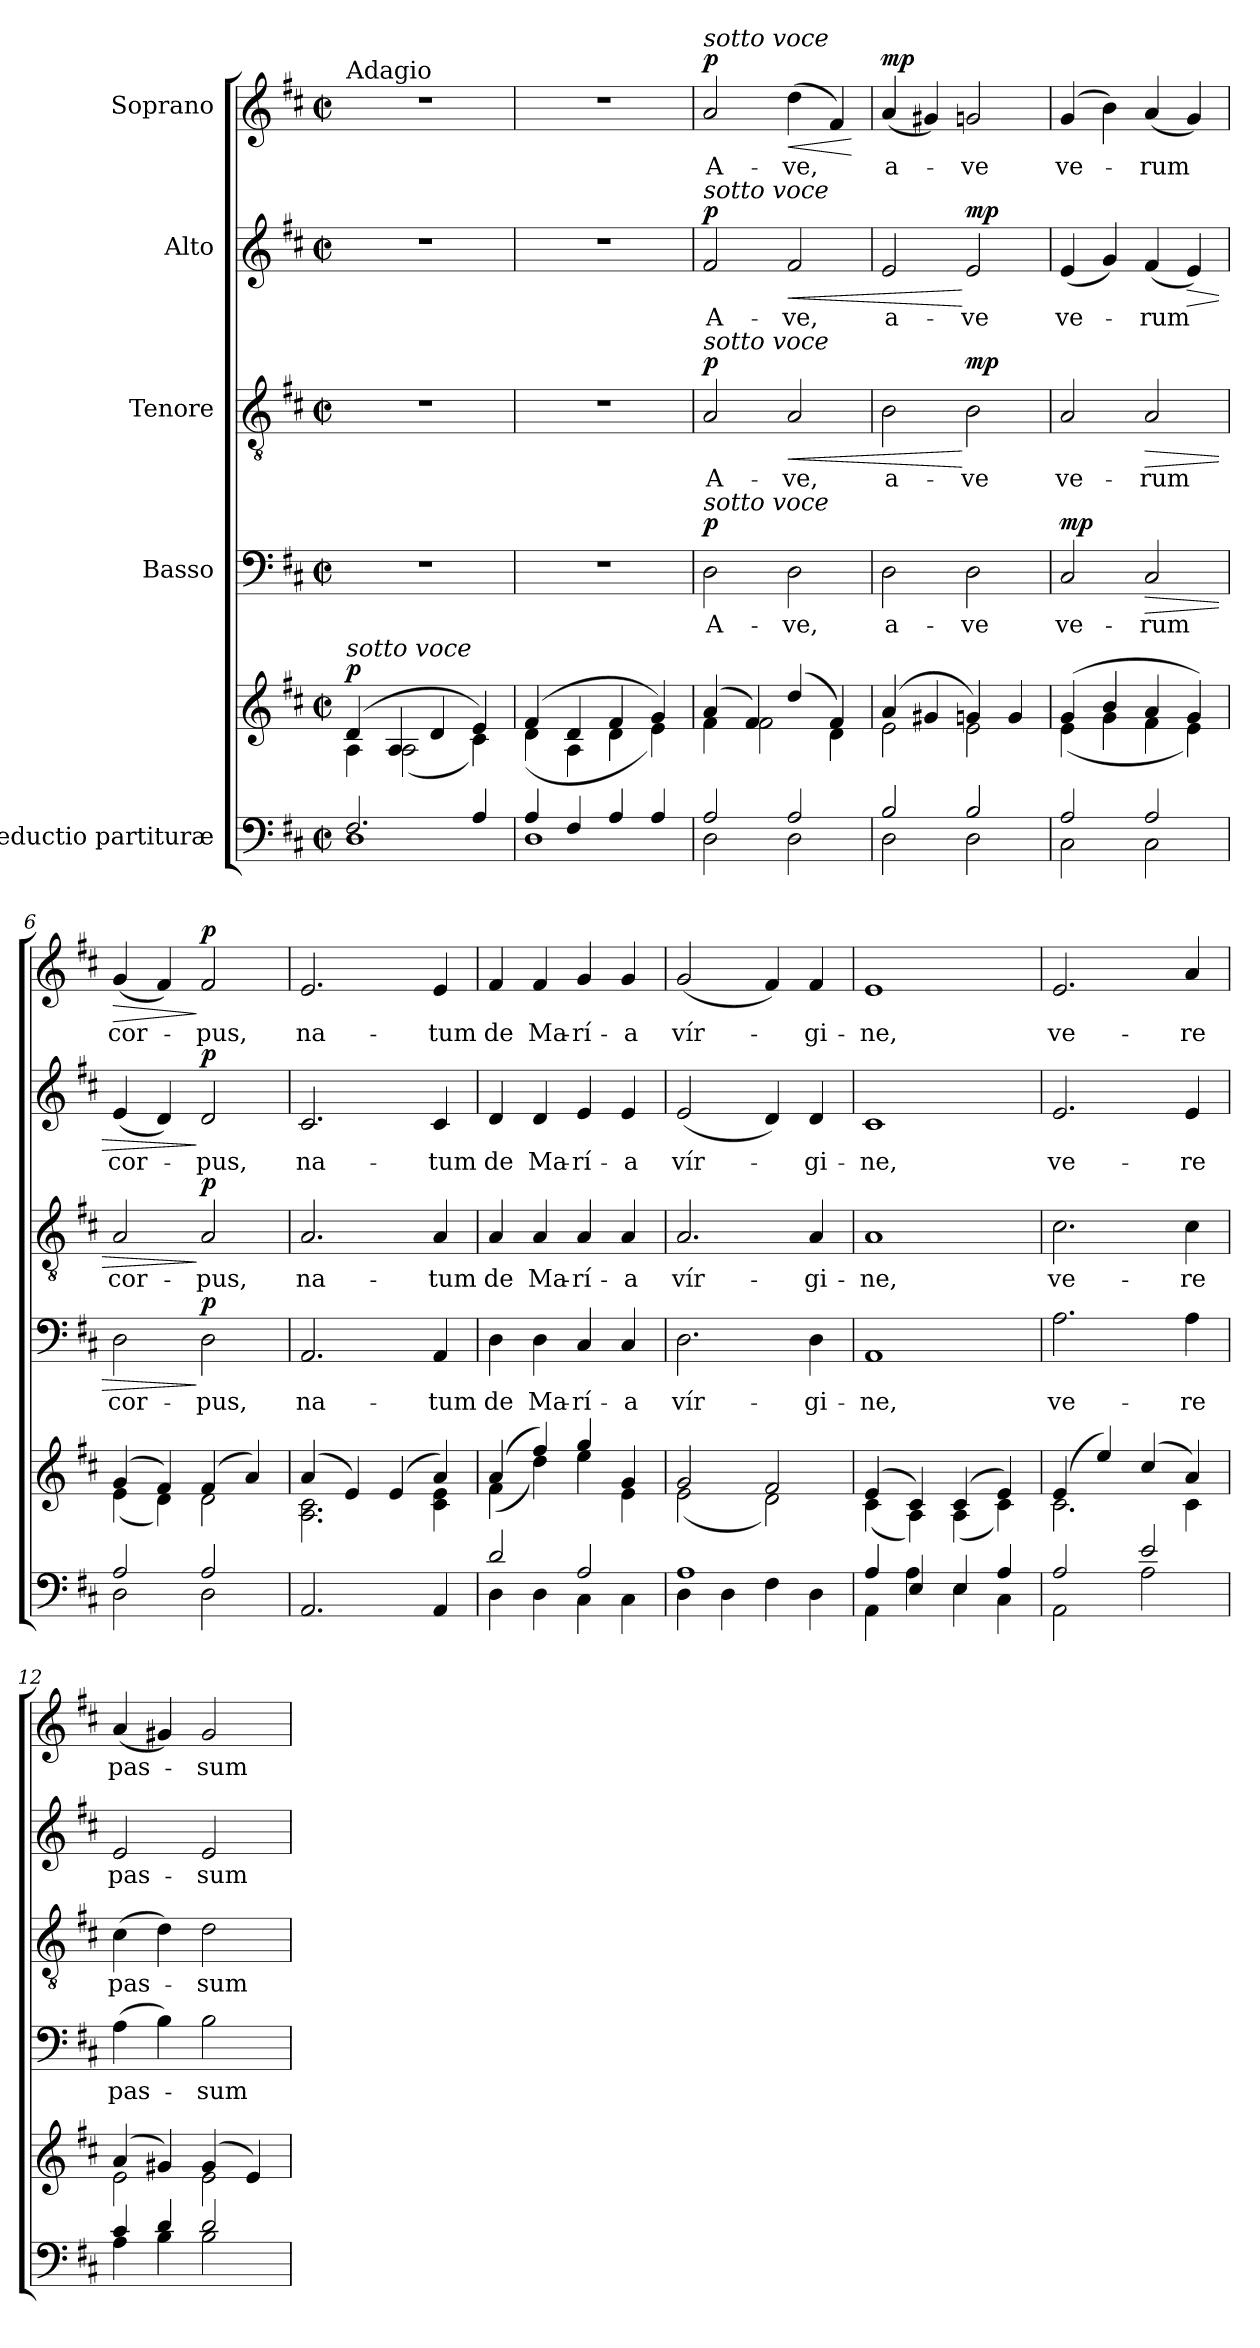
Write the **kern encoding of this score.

**kern	**kern	**dynam	**kern	**text	**dynam	**kern	**text	**dynam	**kern	**text	**dynam	**kern	**text	**dynam
*part5	*part5	*part5	*part4	*part4	*part4	*part3	*part3	*part3	*part2	*part2	*part2	*part1	*part1	*part1
*staff6	*staff5	*staff5/6	*staff4	*staff4	*staff4	*staff3	*staff3	*staff3	*staff2	*staff2	*staff2	*staff1	*staff1	*staff1
*I"Reductio  partituræ	*	*	*I"Basso	*	*	*I"Tenore	*	*	*I"Alto	*	*	*I"Soprano	*	*
*clefF4	*clefG2	*	*clefF4	*	*	*clefGv2	*	*	*clefG2	*	*	*clefG2	*	*
*k[f#c#]	*k[f#c#]	*	*k[f#c#]	*	*	*k[f#c#]	*	*	*k[f#c#]	*	*	*k[f#c#]	*	*
*M2/2	*M2/2	*	*M2/2	*	*	*M2/2	*	*	*M2/2	*	*	*M2/2	*	*
*met(c|)	*met(c|)	*	*met(c|)	*	*	*met(c|)	*	*	*met(c|)	*	*	*met(c|)	*	*
*MM82	*MM82	*	*MM82	*	*	*MM82	*	*	*MM82	*	*	*MM82	*	*
=1	=1	=1	=1	=1	=1	=1	=1	=1	=1	=1	=1	=1	=1	=1
*^	*^	*	*	*	*	*	*	*	*	*	*	*	*	*
!	!	!	!	!	!	!	!	!	!	!	!	!	!	!LO:TX:a:t=Adagio	!	!
!	!	!LO:TX:a:i:t=sotto voce	!	!	!	!	!	!	!	!	!	!	!	!	!	!
!	!	!	!	!LO:DY:a	!	!	!	!	!	!	!	!	!	!	!	!
2.F#/	1D	(>4d/	4A\	p	1r	.	.	1r	.	.	1r	.	.	1r	.	.
.	.	4A/	(<2A\	.	.	.	.	.	.	.	.	.	.	.	.	.
.	.	4d/	.	.	.	.	.	.	.	.	.	.	.	.	.	.
4A/	.	4e/)	4c#\)	.	.	.	.	.	.	.	.	.	.	.	.	.
=2	=2	=2	=2	=2	=2	=2	=2	=2	=2	=2	=2	=2	=2	=2	=2	=2
4A/	1D	(>4f#/	(<4d\	.	1r	.	.	1r	.	.	1r	.	.	1r	.	.
4F#/	.	4d/	4A\	.	.	.	.	.	.	.	.	.	.	.	.	.
4A/	.	4f#/	4d\	.	.	.	.	.	.	.	.	.	.	.	.	.
4A/	.	4g/)	4e\)	.	.	.	.	.	.	.	.	.	.	.	.	.
=3	=3	=3	=3	=3	=3	=3	=3	=3	=3	=3	=3	=3	=3	=3	=3	=3
!	!	!	!	!	!	!	!	!	!	!	!	!	!	!LO:TX:a:i:t=sotto voce	!	!
!	!	!	!	!	!	!	!	!	!	!	!LO:TX:a:i:t=sotto voce	!	!	!	!	!
!	!	!	!	!	!	!	!	!LO:TX:a:i:t=sotto voce	!	!	!	!	!	!	!	!
!	!	!	!	!	!LO:TX:a:i:t=sotto voce	!	!	!	!	!	!	!	!	!	!	!
!	!	!	!	!	!	!LO:LY:b	!LO:DY:a	!	!LO:LY:b	!LO:DY:a	!	!LO:LY:b	!LO:DY:a	!	!LO:LY:b	!LO:DY:a
2A/	2D\	(>4a/	4f#\	.	2D\	A-	p	2A/	A-	p	2f#/	A-	p	2a/	A-	p
.	.	4f#/)	2f#\	.	.	.	.	.	.	.	.	.	.	.	.	.
!	!	!	!	!	!	!LO:LY:b	!	!	!LO:LY:b	!LO:HP:b	!	!LO:LY:b	!LO:HP:b	!	!LO:LY:b	!LO:HP:b
2A/	2D\	(>4dd/	.	.	2D\	-ve,	.	2A/	-ve,	<	2f#/	-ve,	<	(>4dd\	-ve,	<
.	.	4f#/)	4d\	.	.	.	.	.	.	.	.	.	.	4f#/)	.	.
*v	*v	*	*	*	*	*	*	*	*	*	*	*	*	*	*	*
*	*v	*v	*	*	*	*	*	*	*	*	*	*	*	*	*
.	.	.	.	.	.	.	.	.	.	.	.	.	.	[
=4	=4	=4	=4	=4	=4	=4	=4	=4	=4	=4	=4	=4	=4	=4
*^	*^	*	*	*	*	*	*	*	*	*	*	*	*	*
!	!	!	!	!	!	!LO:LY:b	!	!	!LO:LY:b	!	!	!LO:LY:b	!	!	!LO:LY:b	!LO:DY:b
2B/	2D\	(>4a/	2e\	.	2D\	a-	.	2B\	a-	.	2e/	a-	.	(<4a/	a-	mp
.	.	4g#X/	.	.	.	.	.	.	.	.	.	.	.	4g#X/)	.	.
!	!	!	!	!	!	!LO:LY:b	!	!	!LO:LY:b	!LO:DY:n=1:b	!	!LO:LY:b	!LO:DY:n=1:b	!	!LO:LY:b	!
2B/	2D\	4gn/)	2e\	.	2D\	-ve	.	2B\	-ve	[ mp	2e/	-ve	[ mp	2gn/	-ve	.
.	.	4g/	.	.	.	.	.	.	.	.	.	.	.	.	.	.
=5	=5	=5	=5	=5	=5	=5	=5	=5	=5	=5	=5	=5	=5	=5	=5	=5
!	!	!	!	!	!	!LO:LY:b	!LO:DY:b	!	!LO:LY:b	!	!	!LO:LY:b	!	!	!LO:LY:b	!
2A/	2C#\	(>4g/	(<4e\	.	2C#/	ve-	mp	2A/	ve-	.	(<4e/	ve-	.	(>4g/	ve-	.
.	.	4b/	4g\	.	.	.	.	.	.	.	4g/)	.	.	4b\)	.	.
!	!	!	!	!	!	!LO:LY:b	!LO:HP:b	!	!LO:LY:b	!LO:HP:b	!	!LO:LY:b	!	!	!LO:LY:b	!
2A/	2C#\	4a/	4f#\	.	2C#/	rum	>	2A/	rum	>	(<4f#/	-rum	.	(<4a/	-rum	.
!	!	!	!	!	!	!	!	!	!	!	!	!	!LO:HP:b	!	!	!
.	.	4g/)	4e\)	.	.	.	.	.	.	.	4e/)	.	>	4g/)	.	.
=6	=6	=6	=6	=6	=6	=6	=6	=6	=6	=6	=6	=6	=6	=6	=6	=6
!	!	!	!	!	!	!LO:LY:b	!	!	!LO:LY:b	!	!	!LO:LY:b	!	!	!LO:LY:b	!LO:HP:b
2A/	2D\	(>4g/	(<4e\	.	2D\	cor-	.	2A/	cor-	.	(<4e/	cor-	.	(<4g/	cor-	>
.	.	4f#/)	4d\)	.	.	.	.	.	.	.	4d/)	.	.	4f#/)	.	.
!	!	!	!	!	!	!LO:LY:b	!LO:DY:n=1:b	!	!LO:LY:b	!LO:DY:n=1:b	!	!LO:LY:b	!LO:DY:n=1:b	!	!LO:LY:b	!LO:DY:n=1:b
2A/	2D\	(>4f#/	2d\	.	2D\	-pus,	] p	2A/	-pus,	] p	2d/	-pus,	] p	2f#/	-pus,	] p
.	.	4a/)	.	.	.	.	.	.	.	.	.	.	.	.	.	.
*v	*v	*	*	*	*	*	*	*	*	*	*	*	*	*	*	*
=7	=7	=7	=7	=7	=7	=7	=7	=7	=7	=7	=7	=7	=7	=7	=7
!	!	!	!	!	!LO:LY:b	!	!	!LO:LY:b	!	!	!LO:LY:b	!	!	!LO:LY:b	!
2.AA/	(>4a/	2.A\ 2.c#\	.	2.AA/	na-	.	2.A/	na-	.	2.c#/	na-	.	2.e/	na-	.
.	4e/)	.	.	.	.	.	.	.	.	.	.	.	.	.	.
.	(>4e/	.	.	.	.	.	.	.	.	.	.	.	.	.	.
!	!	!	!	!	!LO:LY:b	!	!	!LO:LY:b	!	!	!LO:LY:b	!	!	!LO:LY:b	!
4AA/	4a/)	4c#\ 4e\	.	4AA/	-tum	.	4A/	-tum	.	4c#/	-tum	.	4e/	-tum	.
!!LO:LB:g=z
=8	=8	=8	=8	=8	=8	=8	=8	=8	=8	=8	=8	=8	=8	=8	=8
*^	*	*	*	*	*	*	*	*	*	*	*	*	*	*	*
!	!	!	!	!	!	!LO:LY:b	!	!	!LO:LY:b	!	!	!LO:LY:b	!	!	!LO:LY:b	!
2d/	4D\	(>4a/	(<4f#\	.	4D\	de	.	4A/	de	.	4d/	de	.	4f#/	de	.
!	!	!	!	!	!	!LO:LY:b	!	!	!LO:LY:b	!	!	!LO:LY:b	!	!	!LO:LY:b	!
.	4D\	4ff#/)	4dd\)	.	4D\	Ma-	.	4A/	Ma-	.	4d/	Ma-	.	4f#/	Ma-	.
!	!	!	!	!	!	!LO:LY:b	!	!	!LO:LY:b	!	!	!LO:LY:b	!	!	!LO:LY:b	!
2A/	4C#\	4gg/	4ee\	.	4C#/	-rí-	.	4A/	-rí-	.	4e/	-rí-	.	4g/	-rí-	.
!	!	!	!	!	!	!LO:LY:b	!	!	!LO:LY:b	!	!	!LO:LY:b	!	!	!LO:LY:b	!
.	4C#\	4g/	4e\	.	4C#/	-a	.	4A/	-a	.	4e/	-a	.	4g/	-a	.
=9	=9	=9	=9	=9	=9	=9	=9	=9	=9	=9	=9	=9	=9	=9	=9	=9
!	!	!	!	!	!	!LO:LY:b	!	!	!LO:LY:b	!	!	!LO:LY:b	!	!	!LO:LY:b	!
1A	4D\	2g/	(<2e\	.	2.D\	vír-	.	2.A/	vír-	.	(<2e/	vír-	.	(<2g/	vír-	.
.	4D\	.	.	.	.	.	.	.	.	.	.	.	.	.	.	.
.	4F#\	2f#/	2d\)	.	.	.	.	.	.	.	4d/)	.	.	4f#/)	.	.
!	!	!	!	!	!	!LO:LY:b	!	!	!LO:LY:b	!	!	!LO:LY:b	!	!	!LO:LY:b	!
.	4D\	.	.	.	4D\	-gi-	.	4A/	-gi-	.	4d/	-gi-	.	4f#/	-gi-	.
=10	=10	=10	=10	=10	=10	=10	=10	=10	=10	=10	=10	=10	=10	=10	=10	=10
!	!	!	!	!	!	!LO:LY:b	!	!	!LO:LY:b	!	!	!LO:LY:b	!	!	!LO:LY:b	!
4A/	4AA\	(>4e/	(<4c#\	.	1AA	-ne,	.	1A	-ne,	.	1c#	-ne,	.	1e	-ne,	.
4E/	4A\	4c#/)	4A\)	.	.	.	.	.	.	.	.	.	.	.	.	.
4E/	4E\	(>4c#/	(<4A\	.	.	.	.	.	.	.	.	.	.	.	.	.
4A/	4C#\	4e/)	4c#\)	.	.	.	.	.	.	.	.	.	.	.	.	.
=11	=11	=11	=11	=11	=11	=11	=11	=11	=11	=11	=11	=11	=11	=11	=11	=11
!	!	!	!	!	!	!LO:LY:b	!	!	!LO:LY:b	!	!	!LO:LY:b	!	!	!LO:LY:b	!
2A/	2AA\	(>4e/	2.c#\	.	2.A\	ve-	.	2.c#\	ve-	.	2.e/	ve-	.	2.e/	ve-	.
.	.	4ee/)	.	.	.	.	.	.	.	.	.	.	.	.	.	.
2e/	2A\	(>4cc#/	.	.	.	.	.	.	.	.	.	.	.	.	.	.
!	!	!	!	!	!	!LO:LY:b	!	!	!LO:LY:b	!	!	!LO:LY:b	!	!	!LO:LY:b	!
.	.	4a/)	4c#\	.	4A\	re	.	4c#\	re	.	4e/	-re	.	4a/	re	.
=12	=12	=12	=12	=12	=12	=12	=12	=12	=12	=12	=12	=12	=12	=12	=12	=12
!	!	!	!	!	!	!LO:LY:b	!	!	!LO:LY:b	!	!	!LO:LY:b	!	!	!LO:LY:b	!
4c#/	4A\	(>4a/	2e\	.	(>4A\	-pas-	.	(>4c#\	-pas-	.	2e/	pas-	.	(<4a/	-pas-	.
4d/	4B\	4g#X/)	.	.	4B\)	.	.	4d\)	.	.	.	.	.	4g#X/)	.	.
!	!	!	!	!	!	!LO:LY:b	!	!	!LO:LY:b	!	!	!LO:LY:b	!	!	!LO:LY:b	!
2d/	2B\	(>4g#/	2e\	.	2B\	-sum	.	2d\	-sum	.	2e/	-sum	.	2g#/	-sum	.
.	.	4e/)	.	.	.	.	.	.	.	.	.	.	.	.	.	.
*v	*v	*	*	*	*	*	*	*	*	*	*	*	*	*	*	*
*	*v	*v	*	*	*	*	*	*	*	*	*	*	*	*	*
=	=	=	=	=	=	=	=	=	=	=	=	=	=	=
*-	*-	*-	*-	*-	*-	*-	*-	*-	*-	*-	*-	*-	*-	*-
